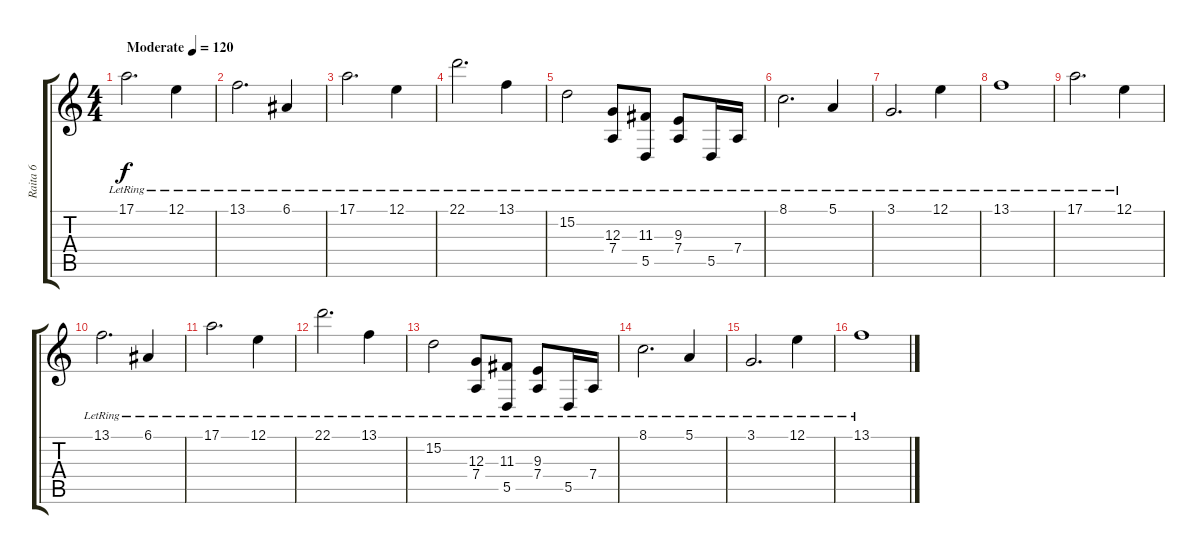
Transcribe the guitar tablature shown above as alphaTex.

\track ("Raita 6" "Raita 6") {instrument orchestralharp}
\staff {score tabs}
\tuning (E4 B3 G3 D3 A2 E2) {hide}
\ts (4 4)
\tempo (120 "Moderate")
\tempo 90
\tempo (120 "Moderate")
\clef g2
\ks c
17.1{lr}.2{d dy f instrument orchestralharp} 12.1{lr}.4 |
13.1{lr}.2{d} 6.1{lr}.4 |
17.1{lr}.2{d} 12.1{lr}.4 |
22.1{lr}.2{d} 13.1{lr}.4 |
15.2{lr}.2 (12.3{lr} 7.4{lr}).8 (11.3{lr} 5.5{lr}).8 (9.3{lr} 7.4{lr}).8 5.5{lr}.16 7.4{lr}.16 |
8.1{lr}.2{d} 5.1{lr}.4 |
3.1{lr}.2{d} 12.1{lr}.4 |
13.1{lr}.1 |
17.1{lr}.2{d} 12.1{lr}.4 |
13.1{lr}.2{d} 6.1{lr}.4 |
17.1{lr}.2{d} 12.1{lr}.4 |
22.1{lr}.2{d} 13.1{lr}.4 |
15.2{lr}.2 (12.3{lr} 7.4{lr}).8 (11.3{lr} 5.5{lr}).8 (9.3{lr} 7.4{lr}).8 5.5{lr}.16 7.4{lr}.16 |
8.1{lr}.2{d} 5.1{lr}.4 |
3.1{lr}.2{d} 12.1{lr}.4 |
13.1{lr}.1
